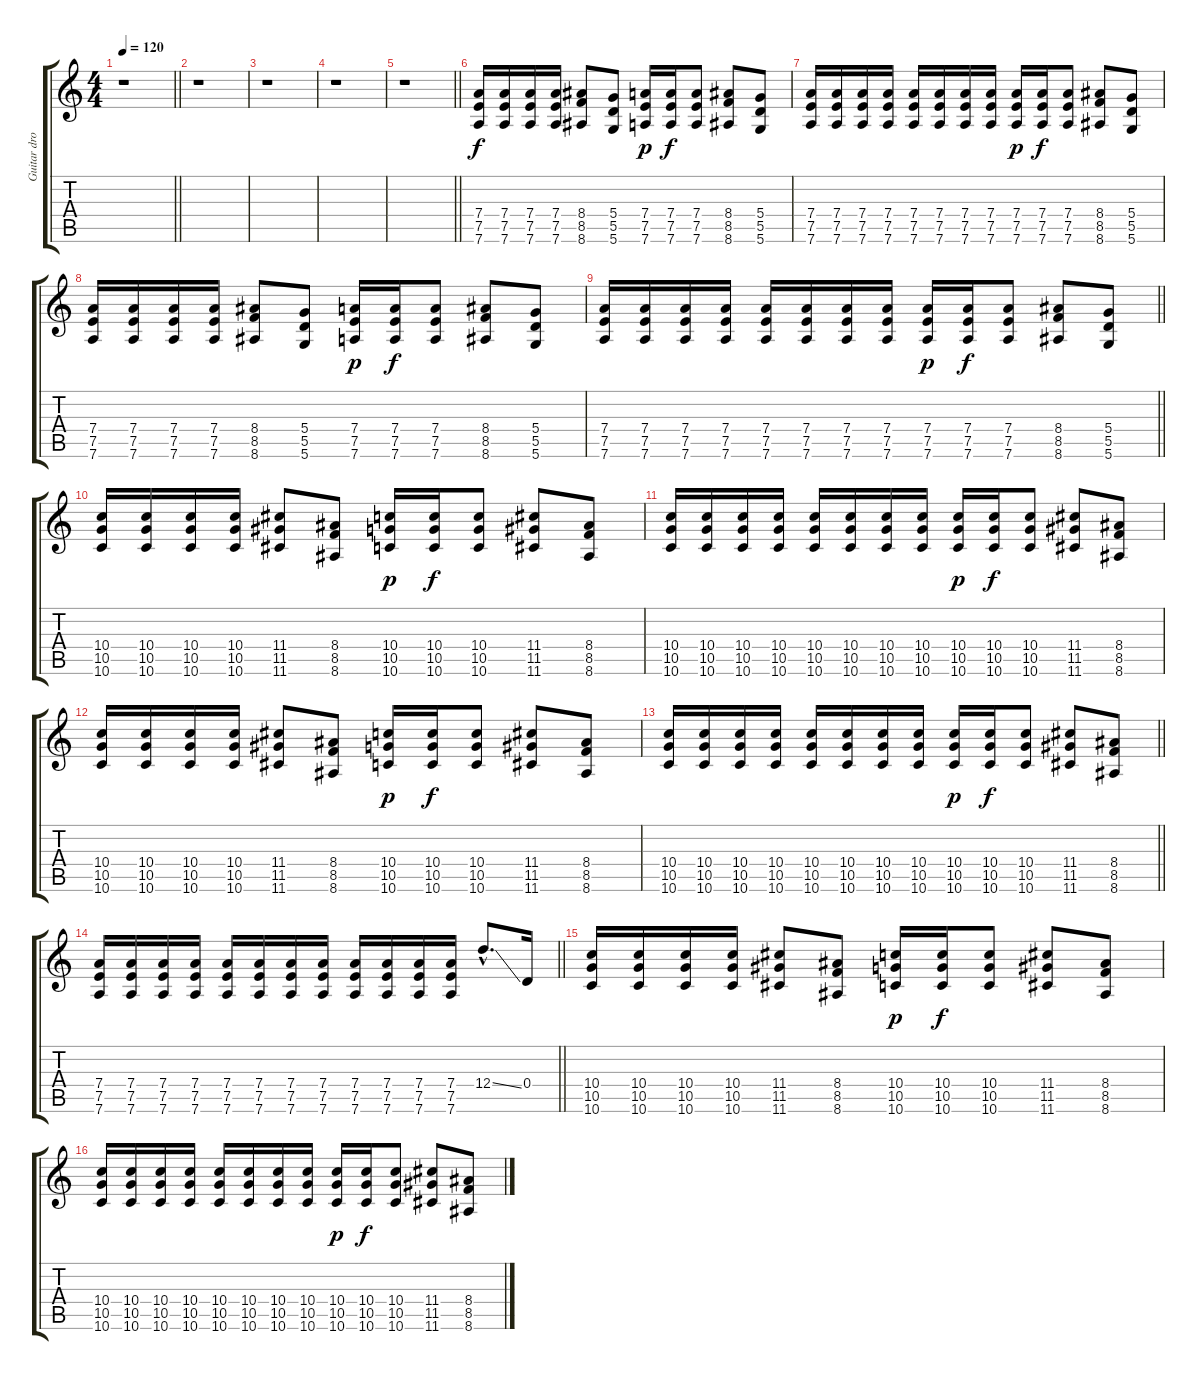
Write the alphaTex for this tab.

\track ("Guitar dropped D" "Guitar dro") {instrument distortionguitar}
\staff {score tabs}
\tuning (E4 B3 G3 D3 A2 D2) {hide}
\ts (4 4)
\tempo 120
\clef g2
\barLineRight lightlight
\ks c
r.1{dy f instrument distortionguitar} |
r.1 |
r.1 |
r.1 |
\barLineRight lightlight
r.1 |
(7.4 7.5 7.6).16 (7.4 7.5 7.6).16 (7.4 7.5 7.6).16 (7.4 7.5 7.6).16 (8.4 8.5 8.6).8 (5.4 5.5 5.6).8 (7.4 7.5 7.6).16{dy p} (7.4 7.5 7.6).16{dy f} (7.4 7.5 7.6).8 (8.4 8.5 8.6).8 (5.4 5.5 5.6).8 |
(7.4 7.5 7.6).16 (7.4 7.5 7.6).16 (7.4 7.5 7.6).16 (7.4 7.5 7.6).16 (7.4 7.5 7.6).16 (7.4 7.5 7.6).16 (7.4 7.5 7.6).16 (7.4 7.5 7.6).16 (7.4 7.5 7.6).16{dy p} (7.4 7.5 7.6).16{dy f} (7.4 7.5 7.6).8 (8.4 8.5 8.6).8 (5.4 5.5 5.6).8 |
(7.4 7.5 7.6).16 (7.4 7.5 7.6).16 (7.4 7.5 7.6).16 (7.4 7.5 7.6).16 (8.4 8.5 8.6).8 (5.4 5.5 5.6).8 (7.4 7.5 7.6).16{dy p} (7.4 7.5 7.6).16{dy f} (7.4 7.5 7.6).8 (8.4 8.5 8.6).8 (5.4 5.5 5.6).8 |
\barLineRight lightlight
(7.4 7.5 7.6).16 (7.4 7.5 7.6).16 (7.4 7.5 7.6).16 (7.4 7.5 7.6).16 (7.4 7.5 7.6).16 (7.4 7.5 7.6).16 (7.4 7.5 7.6).16 (7.4 7.5 7.6).16 (7.4 7.5 7.6).16{dy p} (7.4 7.5 7.6).16{dy f} (7.4 7.5 7.6).8 (8.4 8.5 8.6).8 (5.4 5.5 5.6).8 |
(10.4 10.5 10.6).16 (10.4 10.5 10.6).16 (10.4 10.5 10.6).16 (10.4 10.5 10.6).16 (11.4 11.5 11.6).8 (8.4 8.5 8.6).8 (10.4 10.5 10.6).16{dy p} (10.4 10.5 10.6).16{dy f} (10.4 10.5 10.6).8 (11.4 11.5 11.6).8 (8.4 8.5 8.6).8 |
(10.4 10.5 10.6).16 (10.4 10.5 10.6).16 (10.4 10.5 10.6).16 (10.4 10.5 10.6).16 (10.4 10.5 10.6).16 (10.4 10.5 10.6).16 (10.4 10.5 10.6).16 (10.4 10.5 10.6).16 (10.4 10.5 10.6).16{dy p} (10.4 10.5 10.6).16{dy f} (10.4 10.5 10.6).8 (11.4 11.5 11.6).8 (8.4 8.5 8.6).8 |
(10.4 10.5 10.6).16 (10.4 10.5 10.6).16 (10.4 10.5 10.6).16 (10.4 10.5 10.6).16 (11.4 11.5 11.6).8 (8.4 8.5 8.6).8 (10.4 10.5 10.6).16{dy p} (10.4 10.5 10.6).16{dy f} (10.4 10.5 10.6).8 (11.4 11.5 11.6).8 (8.4 8.5 8.6).8 |
\barLineRight lightlight
(10.4 10.5 10.6).16 (10.4 10.5 10.6).16 (10.4 10.5 10.6).16 (10.4 10.5 10.6).16 (10.4 10.5 10.6).16 (10.4 10.5 10.6).16 (10.4 10.5 10.6).16 (10.4 10.5 10.6).16 (10.4 10.5 10.6).16{dy p} (10.4 10.5 10.6).16{dy f} (10.4 10.5 10.6).8 (11.4 11.5 11.6).8 (8.4 8.5 8.6).8 |
\barLineRight lightlight
(7.4 7.5 7.6).16 (7.4 7.5 7.6).16 (7.4 7.5 7.6).16 (7.4 7.5 7.6).16 (7.4 7.5 7.6).16 (7.4 7.5 7.6).16 (7.4 7.5 7.6).16 (7.4 7.5 7.6).16 (7.4 7.5 7.6).16 (7.4 7.5 7.6).16 (7.4 7.5 7.6).16 (7.4 7.5 7.6).16 12.4{ss hac}.8{d} 0.4.16 |
(10.4 10.5 10.6).16 (10.4 10.5 10.6).16 (10.4 10.5 10.6).16 (10.4 10.5 10.6).16 (11.4 11.5 11.6).8 (8.4 8.5 8.6).8 (10.4 10.5 10.6).16{dy p} (10.4 10.5 10.6).16{dy f} (10.4 10.5 10.6).8 (11.4 11.5 11.6).8 (8.4 8.5 8.6).8 |
(10.4 10.5 10.6).16 (10.4 10.5 10.6).16 (10.4 10.5 10.6).16 (10.4 10.5 10.6).16 (10.4 10.5 10.6).16 (10.4 10.5 10.6).16 (10.4 10.5 10.6).16 (10.4 10.5 10.6).16 (10.4 10.5 10.6).16{dy p} (10.4 10.5 10.6).16{dy f} (10.4 10.5 10.6).8 (11.4 11.5 11.6).8 (8.4 8.5 8.6).8
